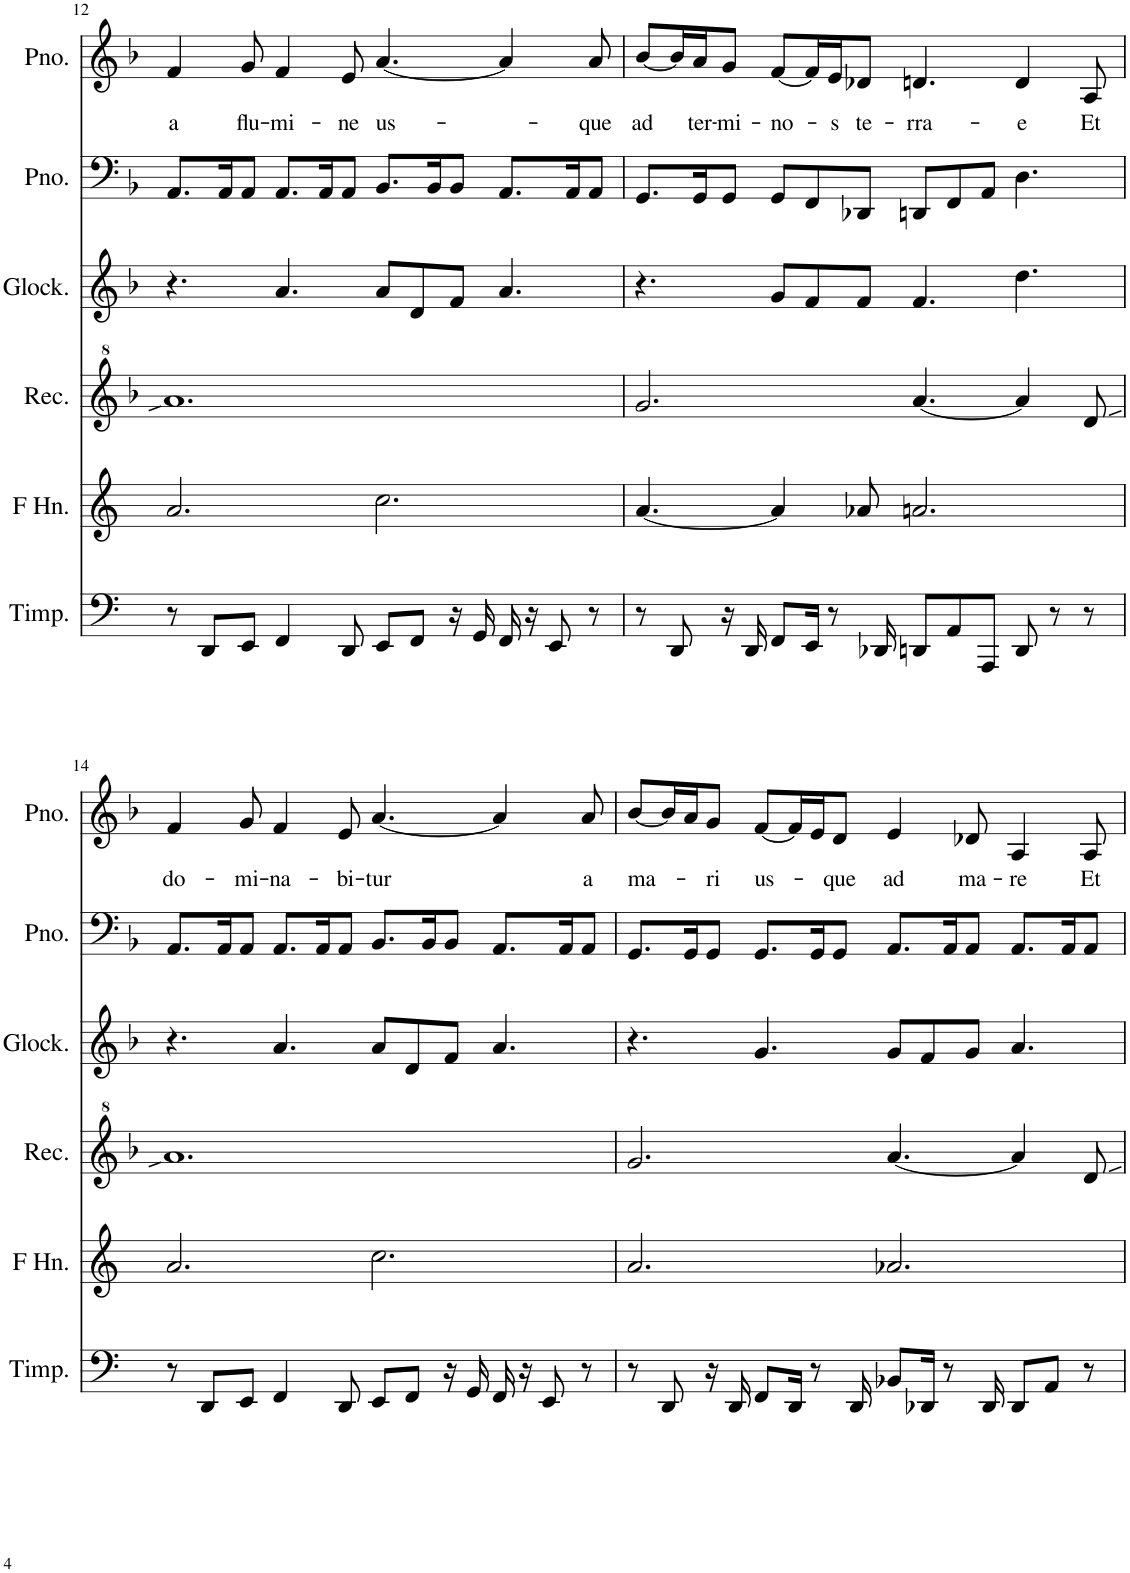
**kern	**kern	**kern	**kern	**kern	**kern	**text
*part6	*part5	*part4	*part3	*part2	*part1	*part1
*staff6	*staff5	*staff4	*staff3	*staff2	*staff1	*staff1
*I"Timpani	*I"Horn in F	*I"Recorder	*I"Glockenspiel	*I"Piano	*I"Piano	*
*I'Timp.	*	*I'Rec.	*I'Glock.	*I'Pno.	*I'Pno.	*
!!LO:PB:g=z
*clefF4	*clefG2	*clefG^2	*clefG2	*clefF4	*clefG2	*
*	*Trd4c7	*	*Trd-14c-24	*	*	*
*k[]	*k[]	*k[b-]	*k[b-]	*k[b-]	*k[b-]	*
*M12/8	*M12/8	*M12/8	*M12/8	*M12/8	*M12/8	*
=12	=12	=12	=12	=12	=12	=12
!	!	!	!	!	!	!LO:LY:b
8r	2.a/	1.aa	4.r	8.AA/L	4f/	a
8DD/L	.	.	.	.	.	.
.	.	.	.	16AA/K	.	.
!	!	!	!	!	!	!LO:LY:b
8EE/J	.	.	.	8AA/J	8g/	flu-
!	!	!	!	!	!	!LO:LY:b
4FF/	.	.	4.a/	8.AA/L	4f/	-mi-
.	.	.	.	16AA/K	.	.
!	!	!	!	!	!	!LO:LY:b
8DD/	.	.	.	8AA/J	8e/	-ne
!	!	!	!	!	!	!LO:LY:b
8EE/L	2.cc\	.	8a/L	8.BB-/L	[4.a/	us-
8FF/J	.	.	8d/	.	.	.
.	.	.	.	16BB-/K	.	.
16r	.	.	8f/J	8BB-/J	.	.
16GG/	.	.	.	.	.	.
16FF/	.	.	4.a/	8.AA/L	4a/]	.
16r	.	.	.	.	.	.
8EE/	.	.	.	.	.	.
.	.	.	.	16AA/K	.	.
!	!	!	!	!	!	!LO:LY:b
8r	.	.	.	8AA/J	8a/	-que
=13	=13	=13	=13	=13	=13	=13
!	!	!	!	!	!	!LO:LY:b
8r	[4.a/	2.gg/	4.r	8.GG/L	[8b-/L	ad
8DD/	.	.	.	.	16b-/L]	.
!	!	!	!	!	!	!LO:LY:b
.	.	.	.	16GG/K	16a/J	ter-
!	!	!	!	!	!	!LO:LY:b
16r	.	.	.	8GG/J	8g/J	-mi-
16DD/	.	.	.	.	.	.
!	!	!	!	!	!	!LO:LY:b
8FF/L	4a/]	.	8g/L	8GG/L	[8f/L	-no-
16EE/Jk	.	.	8f/	8FF/	16f/L]	.
!	!	!	!	!	!	!LO:LY:b
8r	.	.	.	.	16e/J	-s
!	!	!	!	!	!	!LO:LY:b
.	8a-X/	.	8f/J	8DD-X/J	8d-X/J	te-
16DD-X/	.	.	.	.	.	.
!	!	!	!	!	!	!LO:LY:b
8DDn/L	2.an/	[4.aa/	4.f/	8DDn/L	4.dn/	-rra-
8AA/	.	.	.	8FF/	.	.
8AAA/J	.	.	.	8AA/J	.	.
!	!	!	!	!	!	!LO:LY:b
8DD/	.	4aa/]	4.dd\	4.D\	4d/	-e
8r	.	.	.	.	.	.
!	!	!	!	!	!	!LO:LY:b
8r	.	8dd/	.	.	8A/	Et
!!LO:LB:g=z
=14	=14	=14	=14	=14	=14	=14
!	!	!	!	!	!	!LO:LY:b
8r	2.a/	1.aa	4.r	8.AA/L	4f/	do-
8DD/L	.	.	.	.	.	.
.	.	.	.	16AA/K	.	.
!	!	!	!	!	!	!LO:LY:b
8EE/J	.	.	.	8AA/J	8g/	-mi-
!	!	!	!	!	!	!LO:LY:b
4FF/	.	.	4.a/	8.AA/L	4f/	-na-
.	.	.	.	16AA/K	.	.
!	!	!	!	!	!	!LO:LY:b
8DD/	.	.	.	8AA/J	8e/	-bi-
!	!	!	!	!	!	!LO:LY:b
8EE/L	2.cc\	.	8a/L	8.BB-/L	[4.a/	-tur
8FF/J	.	.	8d/	.	.	.
.	.	.	.	16BB-/K	.	.
16r	.	.	8f/J	8BB-/J	.	.
16GG/	.	.	.	.	.	.
16FF/	.	.	4.a/	8.AA/L	4a/]	.
16r	.	.	.	.	.	.
8EE/	.	.	.	.	.	.
.	.	.	.	16AA/K	.	.
!	!	!	!	!	!	!LO:LY:b
8r	.	.	.	8AA/J	8a/	a
=15	=15	=15	=15	=15	=15	=15
!	!	!	!	!	!	!LO:LY:b
8r	2.a/	2.gg/	4.r	8.GG/L	[8b-/L	ma-
8DD/	.	.	.	.	16b-/L]	.
.	.	.	.	16GG/K	16a/J	.
!	!	!	!	!	!	!LO:LY:b
16r	.	.	.	8GG/J	8g/J	-ri
16DD/	.	.	.	.	.	.
!	!	!	!	!	!	!LO:LY:b
8FF/L	.	.	4.g/	8.GG/L	[8f/L	us-
16DD/Jk	.	.	.	.	16f/L]	.
8r	.	.	.	16GG/K	16e/J	.
!	!	!	!	!	!	!LO:LY:b
.	.	.	.	8GG/J	8d/J	-que
16DD/	.	.	.	.	.	.
!	!	!	!	!	!	!LO:LY:b
8BB-X/L	2.a-X/	[4.aa/	8g/L	8.AA/L	4e/	ad
16DD-X/Jk	.	.	8f/	.	.	.
8r	.	.	.	16AA/K	.	.
!	!	!	!	!	!	!LO:LY:b
.	.	.	8g/J	8AA/J	8d-X/	ma-
16DD-/	.	.	.	.	.	.
!	!	!	!	!	!	!LO:LY:b
8DD-/L	.	4aa/]	4.a/	8.AA/L	4A/	-re
8AA/J	.	.	.	.	.	.
.	.	.	.	16AA/K	.	.
!	!	!	!	!	!	!LO:LY:b
8r	.	8dd/	.	8AA/J	8A/	Et
=	=	=	=	=	=	=
*-	*-	*-	*-	*-	*-	*-
